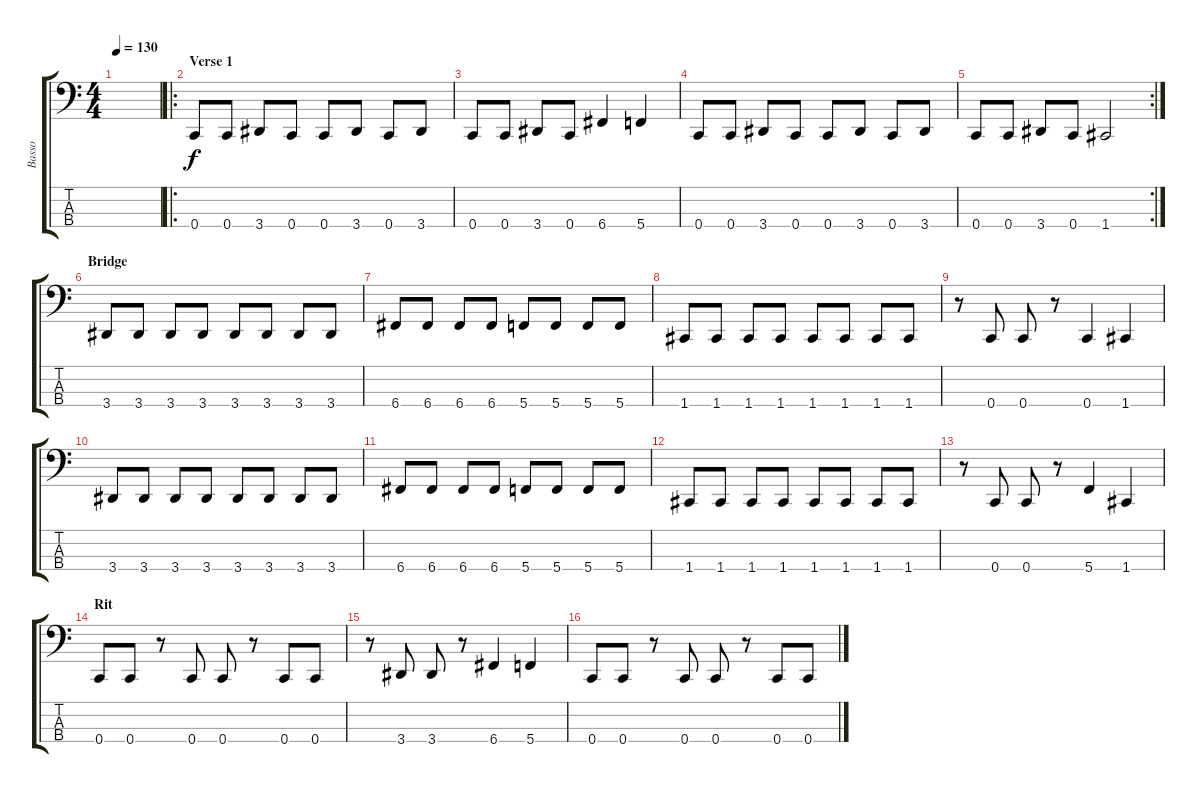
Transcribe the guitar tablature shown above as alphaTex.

\track ("Basso" "Basso") {instrument electricbassfinger}
\staff {score tabs}
\tuning (Eb2 Bb1 F1 C1) {hide}
\ts (4 4)
\tempo 130
\clef f4
\ks c
|
\ro
\section ("" "Verse 1")
0.4.8 0.4.8 3.4.8 0.4.8 0.4.8 3.4.8 0.4.8 3.4.8 |
0.4.8 0.4.8 3.4.8 0.4.8 6.4.4 5.4.4 |
0.4.8 0.4.8 3.4.8 0.4.8 0.4.8 3.4.8 0.4.8 3.4.8 |
\rc 2
0.4.8 0.4.8 3.4.8 0.4.8 1.4.2 |
\section ("" "Bridge")
3.4.8 3.4.8 3.4.8 3.4.8 3.4.8 3.4.8 3.4.8 3.4.8 |
6.4.8 6.4.8 6.4.8 6.4.8 5.4.8 5.4.8 5.4.8 5.4.8 |
1.4.8 1.4.8 1.4.8 1.4.8 1.4.8 1.4.8 1.4.8 1.4.8 |
r.8 0.4.8 0.4.8 r.8 0.4.4 1.4.4 |
3.4.8 3.4.8 3.4.8 3.4.8 3.4.8 3.4.8 3.4.8 3.4.8 |
6.4.8 6.4.8 6.4.8 6.4.8 5.4.8 5.4.8 5.4.8 5.4.8 |
1.4.8 1.4.8 1.4.8 1.4.8 1.4.8 1.4.8 1.4.8 1.4.8 |
r.8 0.4.8 0.4.8 r.8 5.4.4 1.4.4 |
\section ("" "Rit")
0.4.8 0.4.8 r.8 0.4.8 0.4.8 r.8 0.4.8 0.4.8 |
r.8 3.4.8 3.4.8 r.8 6.4.4 5.4.4 |
0.4.8 0.4.8 r.8 0.4.8 0.4.8 r.8 0.4.8 0.4.8
